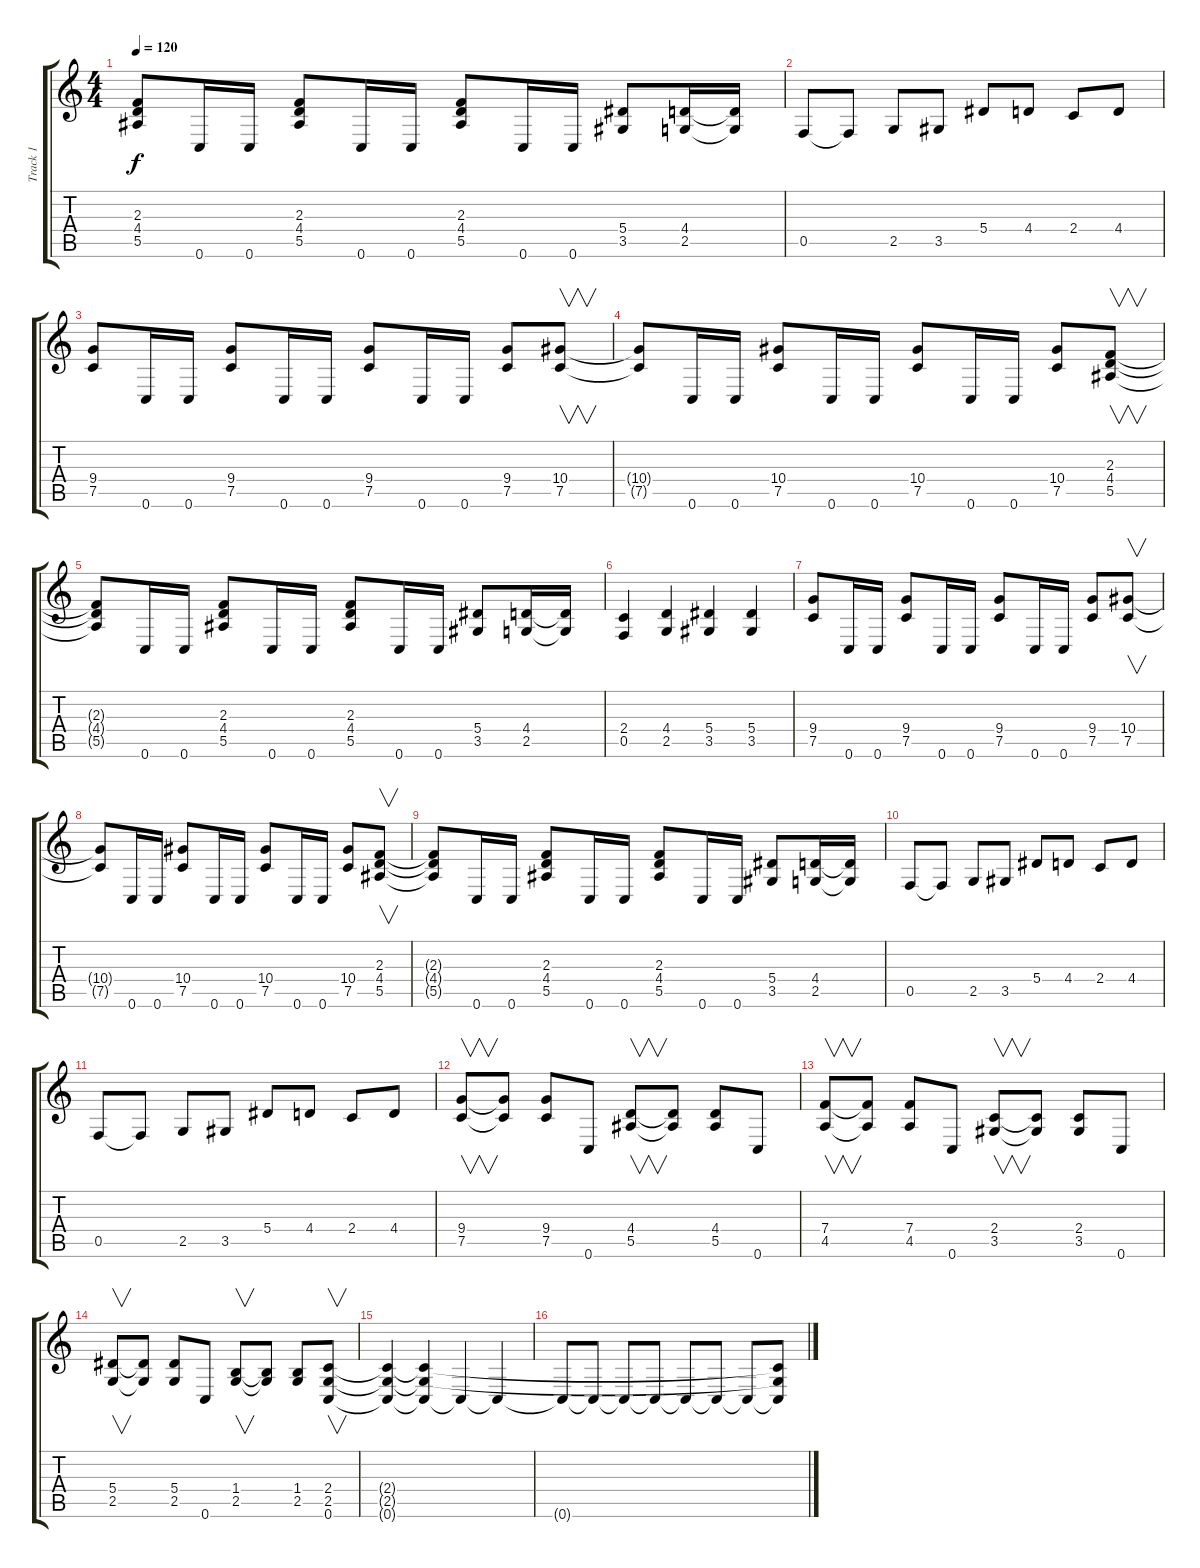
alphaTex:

\track ("Track 1" "Track 1") {instrument overdrivenguitar}
\staff {score tabs}
\tuning (C4 G3 Eb3 Bb2 F2 C2) {hide}
\ts (4 4)
\tempo 120
\clef g2
\ks c
(2.3{t} 4.4{t} 5.5{t}).8{dy f} 0.6.16 0.6.16 (2.3 4.4 5.5).8 0.6.16 0.6.16 (2.3 4.4 5.5).8 0.6.16 0.6.16 (5.4 3.5).8 (4.4 2.5).16 (4.4{t} 2.5{t}).16 |
0.5.8 0.5{t}.8 2.5.8 3.5.8 5.4.8 4.4.8 2.4.8 4.4.8 |
(9.4 7.5).8 0.6.16 0.6.16 (9.4 7.5).8 0.6.16 0.6.16 (9.4 7.5).8 0.6.16 0.6.16 (9.4 7.5).8 (10.4 7.5).8{v} |
(10.4{t} 7.5{t}).8 0.6.16 0.6.16 (10.4 7.5).8 0.6.16 0.6.16 (10.4 7.5).8 0.6.16 0.6.16 (10.4 7.5).8 (2.3 4.4 5.5).8{v} |
(2.3{t} 4.4{t} 5.5{t}).8 0.6.16 0.6.16 (2.3 4.4 5.5).8 0.6.16 0.6.16 (2.3 4.4 5.5).8 0.6.16 0.6.16 (5.4 3.5).8 (4.4 2.5).16 (4.4{t} 2.5{t}).16 |
(2.4 0.5).4 (4.4 2.5).4 (5.4 3.5).4 (5.4 3.5).4 |
(9.4 7.5).8 0.6.16 0.6.16 (9.4 7.5).8 0.6.16 0.6.16 (9.4 7.5).8 0.6.16 0.6.16 (9.4 7.5).8 (10.4 7.5).8{v} |
(10.4{t} 7.5{t}).8 0.6.16 0.6.16 (10.4 7.5).8 0.6.16 0.6.16 (10.4 7.5).8 0.6.16 0.6.16 (10.4 7.5).8 (2.3 4.4 5.5).8{v} |
(2.3{t} 4.4{t} 5.5{t}).8 0.6.16 0.6.16 (2.3 4.4 5.5).8 0.6.16 0.6.16 (2.3 4.4 5.5).8 0.6.16 0.6.16 (5.4 3.5).8 (4.4 2.5).16 (4.4{t} 2.5{t}).16 |
0.5.8 0.5{t}.8 2.5.8 3.5.8 5.4.8 4.4.8 2.4.8 4.4.8 |
0.5.8 0.5{t}.8 2.5.8 3.5.8 5.4.8 4.4.8 2.4.8 4.4.8 |
(9.4 7.5).8{v} (9.4{t} 7.5{t}).8 (9.4 7.5).8 0.6.8 (4.4 5.5).8{v} (4.4{t} 5.5{t}).8 (4.4 5.5).8 0.6.8 |
(7.4 4.5).8{v} (7.4{t} 4.5{t}).8 (7.4 4.5).8 0.6.8 (2.4 3.5).8{v} (2.4{t} 3.5{t}).8 (2.4 3.5).8 0.6.8 |
(5.4 2.5).8{v} (5.4{t} 2.5{t}).8 (5.4 2.5).8 0.6.8 (1.4 2.5).8{v} (1.4{t} 2.5{t}).8 (1.4 2.5).8 (2.4 2.5 0.6).8{v} |
(2.4{t} 2.5{t} 0.6{t}).4 (2.4{t} 2.5{t} 0.6{t}).4 0.6{t}.4 0.6{t}.4 |
0.6{t}.8 0.6{t}.8 0.6{t}.8 0.6{t}.8 0.6{t}.8 0.6{t}.8 0.6{t}.8 (2.4{t} 2.5{t} 0.6{t}).8
